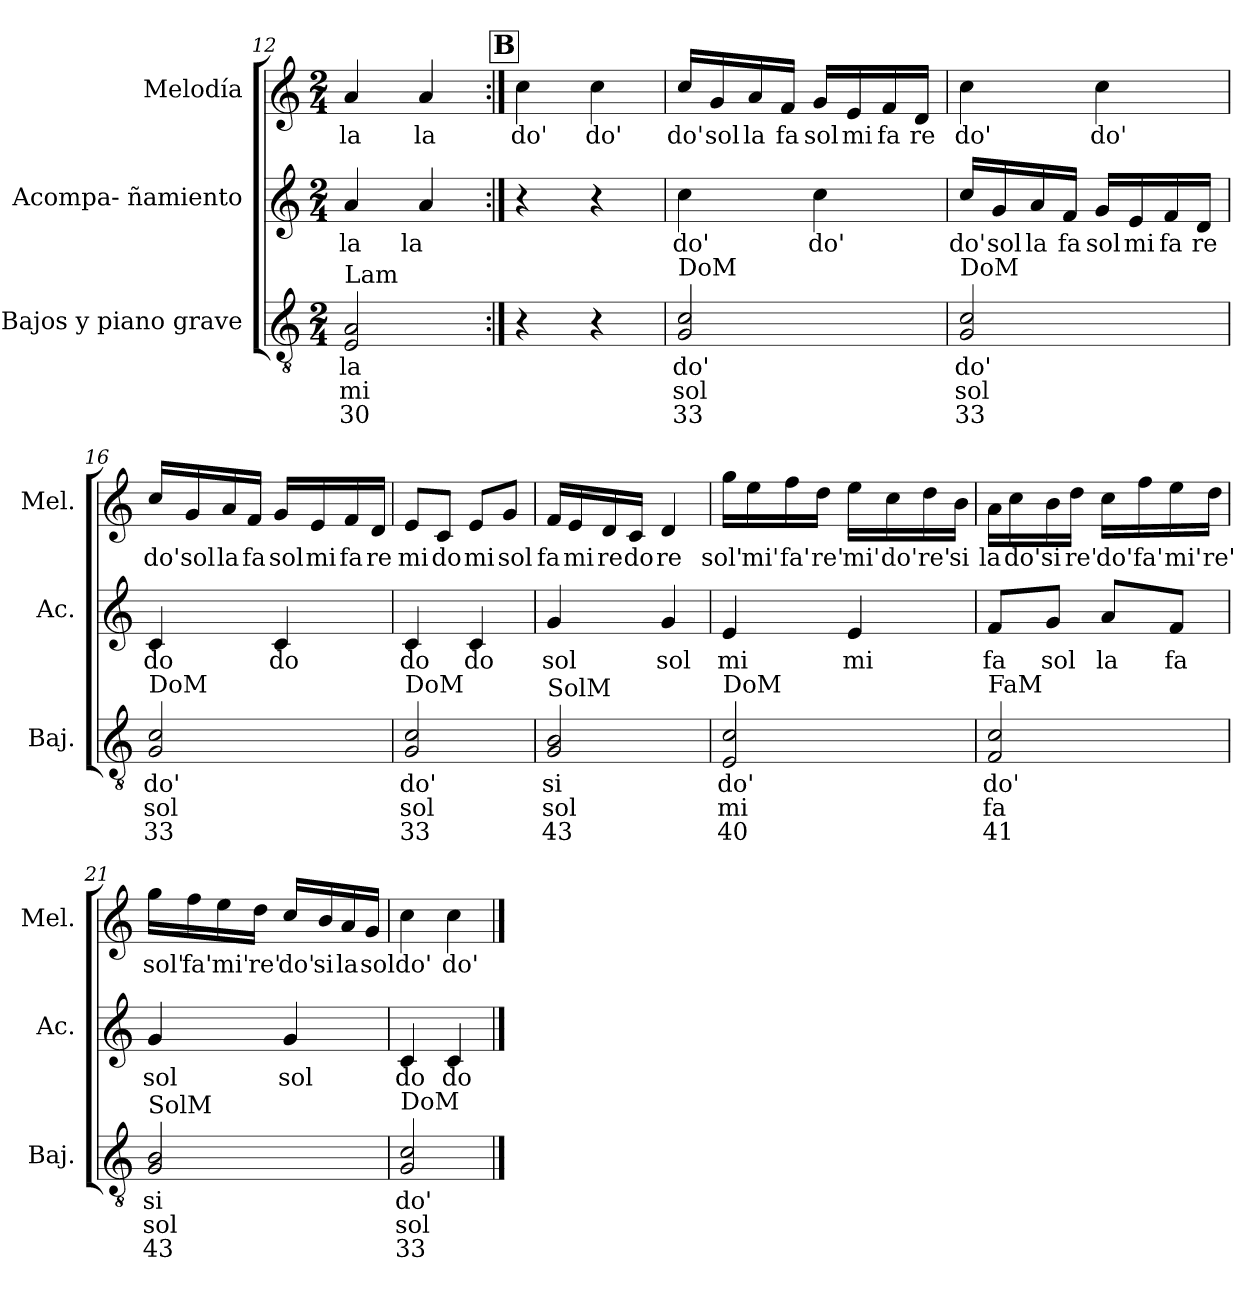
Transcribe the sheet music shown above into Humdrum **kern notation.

**kern	**text	**text	**text	**kern	**text	**kern	**text
*part3	*part3	*part3	*part3	*part2	*part2	*part1	*part1
*staff3	*staff3	*staff3	*staff3	*staff2	*staff2	*staff1	*staff1
*I"Bajos y  piano   grave	*	*	*	*I"Acompa- ñamiento	*	*I"Melodía	*
*I'Baj.	*	*	*	*I'Ac.	*	*I'Mel.	*
*clefGv2	*	*	*	*clefG2	*	*clefG2	*
*k[]	*	*	*	*k[]	*	*k[]	*
*C:	*	*	*	*C:	*	*C:	*
*M2/4	*	*	*	*M2/4	*	*M2/4	*
=12	=12	=12	=12	=12	=12	=12	=12
!LO:TX:a:t=Lam	!	!	!	!	!	!	!
2E/ 2A/	la	mi	30	4a/	la	4a/	la
.	.	.	.	4a/	la	4a/	la
!!LO:LB:g=z
!!LO:REH:place=s1:a:t=B
=13:|!	=13:|!	=13:|!	=13:|!	=13:|!	=13:|!	=13:|!	=13:|!
4r	.	.	.	4r	.	4cc\	do'
4r	.	.	.	4r	.	4cc\	do'
=14	=14	=14	=14	=14	=14	=14	=14
!LO:TX:a:t=DoM	!	!	!	!	!	!	!
2G/ 2c/	do'	sol	33	4cc\	do'	16cc/LL	do'
.	.	.	.	.	.	16g/	sol
.	.	.	.	.	.	16a/	la
.	.	.	.	.	.	16f/JJ	fa
.	.	.	.	4cc\	do'	16g/LL	sol
.	.	.	.	.	.	16e/	mi
.	.	.	.	.	.	16f/	fa
.	.	.	.	.	.	16d/JJ	re
=15	=15	=15	=15	=15	=15	=15	=15
!LO:TX:a:t=DoM	!	!	!	!	!	!	!
2G/ 2c/	do'	sol	33	16cc/LL	do'	4cc\	do'
.	.	.	.	16g/	sol	.	.
.	.	.	.	16a/	la	.	.
.	.	.	.	16f/JJ	fa	.	.
.	.	.	.	16g/LL	sol	4cc\	do'
.	.	.	.	16e/	mi	.	.
.	.	.	.	16f/	fa	.	.
.	.	.	.	16d/JJ	re	.	.
=16	=16	=16	=16	=16	=16	=16	=16
!LO:TX:a:t=DoM	!	!	!	!	!	!	!
2G/ 2c/	do'	sol	33	4c/	do	16cc/LL	do'
.	.	.	.	.	.	16g/	sol
.	.	.	.	.	.	16a/	la
.	.	.	.	.	.	16f/JJ	fa
.	.	.	.	4c/	do	16g/LL	sol
.	.	.	.	.	.	16e/	mi
.	.	.	.	.	.	16f/	fa
.	.	.	.	.	.	16d/JJ	re
=17	=17	=17	=17	=17	=17	=17	=17
!LO:TX:a:t=DoM	!	!	!	!	!	!	!
2G/ 2c/	do'	sol	33	4c/	do	8e/L	mi
.	.	.	.	.	.	8c/J	do
.	.	.	.	4c/	do	8e/L	mi
.	.	.	.	.	.	8g/J	sol
=18	=18	=18	=18	=18	=18	=18	=18
!LO:TX:a:t=SolM	!	!	!	!	!	!	!
2G/ 2B/	si	sol	43	4g/	sol	16f/LL	fa
.	.	.	.	.	.	16e/	mi
.	.	.	.	.	.	16d/	re
.	.	.	.	.	.	16c/JJ	do
.	.	.	.	4g/	sol	4d/	re
!!LO:LB:g=z
=19	=19	=19	=19	=19	=19	=19	=19
*	*	*	*	*k[]	*	*k[]	*
*	*	*	*	*C:	*	*C:	*
!LO:TX:a:t=DoM	!	!	!	!	!	!	!
2E/ 2c/	do'	mi	40	4e/	mi	16gg\LL	sol'
.	.	.	.	.	.	16ee\	mi'
.	.	.	.	.	.	16ff\	fa'
.	.	.	.	.	.	16dd\JJ	re'
.	.	.	.	4e/	mi	16ee\LL	mi'
.	.	.	.	.	.	16cc\	do'
.	.	.	.	.	.	16dd\	re'
.	.	.	.	.	.	16b\JJ	si
=20	=20	=20	=20	=20	=20	=20	=20
!LO:TX:a:t=FaM	!	!	!	!	!	!	!
2F/ 2c/	do'	fa	41	8f/L	fa	16a\LL	la
.	.	.	.	.	.	16cc\	do'
.	.	.	.	8g/J	sol	16b\	si
.	.	.	.	.	.	16dd\JJ	re'
.	.	.	.	8a/L	la	16cc\LL	do'
.	.	.	.	.	.	16ff\	fa'
.	.	.	.	8f/J	fa	16ee\	mi'
.	.	.	.	.	.	16dd\JJ	re'
=21	=21	=21	=21	=21	=21	=21	=21
!LO:TX:a:t=SolM	!	!	!	!	!	!	!
2G/ 2B/	si	sol	43	4g/	sol	16gg\LL	sol'
.	.	.	.	.	.	16ff\	fa'
.	.	.	.	.	.	16ee\	mi'
.	.	.	.	.	.	16dd\JJ	re'
.	.	.	.	4g/	sol	16cc/LL	do'
.	.	.	.	.	.	16b/	si
.	.	.	.	.	.	16a/	la
.	.	.	.	.	.	16g/JJ	sol
=22	=22	=22	=22	=22	=22	=22	=22
!LO:TX:a:t=DoM	!	!	!	!	!	!	!
2G/ 2c/	do'	sol	33	4c/	do	4cc\	do'
.	.	.	.	4c/	do	4cc\	do'
==	==	==	==	==	==	==	==
*-	*-	*-	*-	*-	*-	*-	*-
